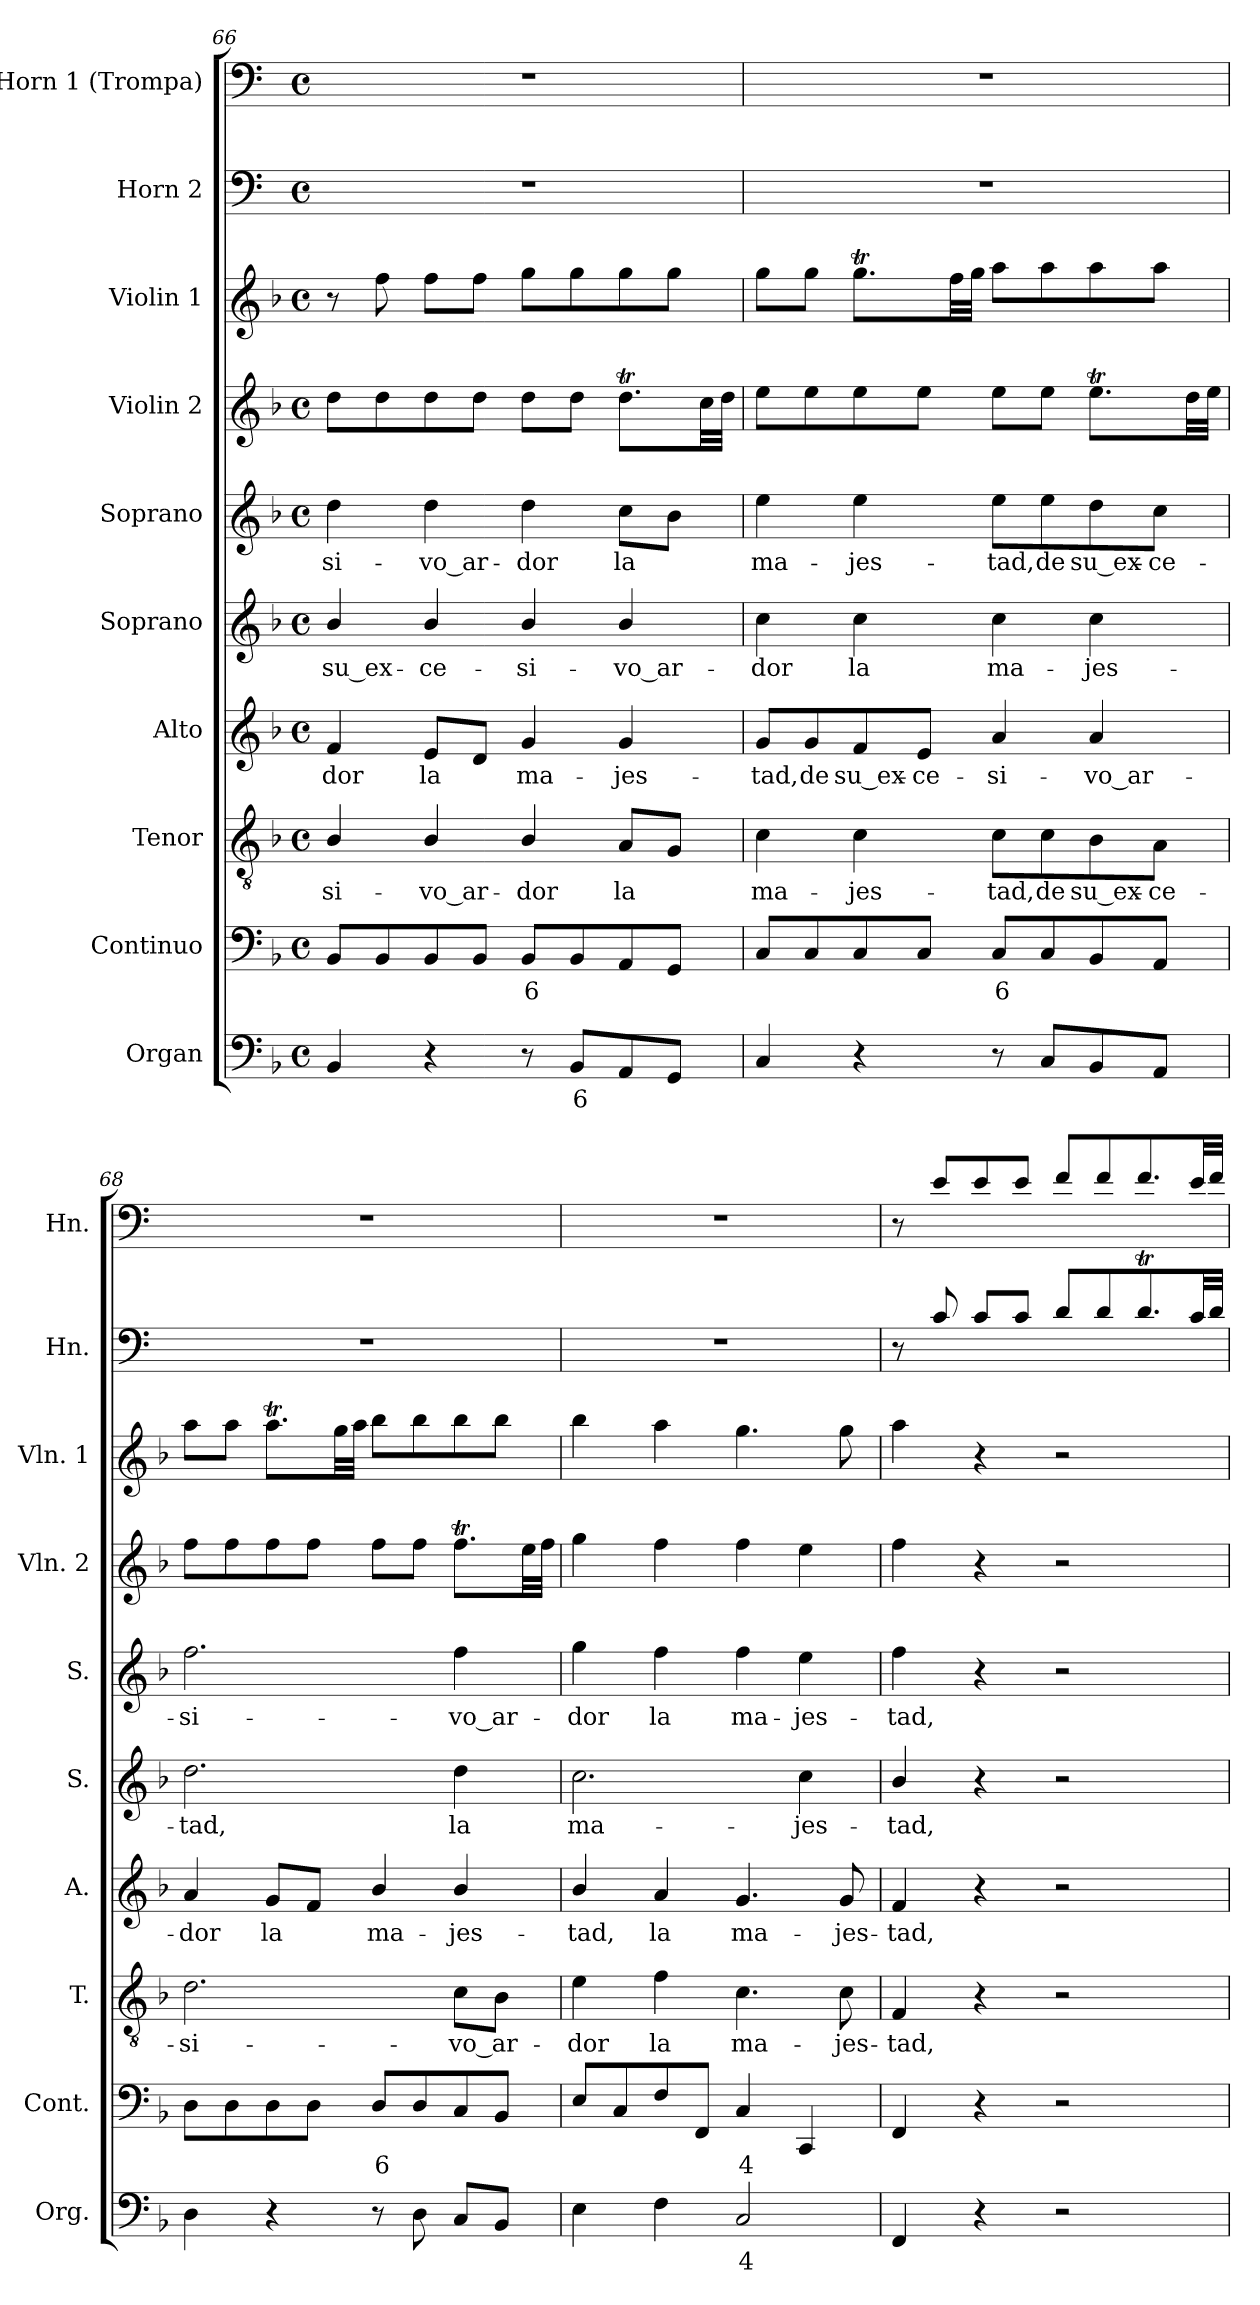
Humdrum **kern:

**kern	**text	**kern	**text	**kern	**text	**kern	**text	**kern	**text	**kern	**text	**kern	**kern	**kern	**kern
*part10	*part10	*part9	*part9	*part8	*part8	*part7	*part7	*part6	*part6	*part5	*part5	*part4	*part3	*part2	*part1
*staff10	*staff10	*staff9	*staff9	*staff8	*staff8	*staff7	*staff7	*staff6	*staff6	*staff5	*staff5	*staff4	*staff3	*staff2	*staff1
*I"Organ	*	*I"Continuo	*	*I"Tenor	*	*I"Alto	*	*I"Soprano	*	*I"Soprano	*	*I"Violin 2	*I"Violin 1	*I"Horn  2	*I"Horn  1 (Trompa)
*I'Org.	*	*I'Cont.	*	*I'T.	*	*I'A.	*	*I'S.	*	*I'S.	*	*I'Vln. 2	*I'Vln. 1	*I'Hn.	*I'Hn.
*clefF4	*	*clefF4	*	*clefGv2	*	*clefG2	*	*clefG2	*	*clefG2	*	*clefG2	*clefG2	*clefF4	*clefF4
*	*	*	*	*ITrd7c12	*	*	*	*	*	*	*	*	*	*ITrd4c7	*ITrd4c7
*k[b-]	*	*k[b-]	*	*k[b-]	*	*k[b-]	*	*k[b-]	*	*k[b-]	*	*k[b-]	*k[b-]	*k[b-]	*k[b-]
*M4/4	*	*M4/4	*	*M4/4	*	*M4/4	*	*M4/4	*	*M4/4	*	*M4/4	*M4/4	*M4/4	*M4/4
*met(c)	*	*met(c)	*	*met(c)	*	*met(c)	*	*met(c)	*	*met(c)	*	*met(c)	*met(c)	*met(c)	*met(c)
=66	=66	=66	=66	=66	=66	=66	=66	=66	=66	=66	=66	=66	=66	=66	=66
!	!	!	!	!	!LO:LY:b	!	!LO:LY:b	!	!LO:LY:b	!	!LO:LY:b	!	!	!	!
4BB-/	.	8BB-/L	.	4BB-/	-si-	4f/	-dor	4b-/	su_ex-	4dd\	-si-	8dd\L	8r	1r	1r
.	.	8BB-/	.	.	.	.	.	.	.	.	.	8dd\	8ff\	.	.
!	!	!	!	!	!LO:LY:b	!	!LO:LY:b	!	!LO:LY:b	!	!LO:LY:b	!	!	!	!
4r	.	8BB-/	.	4BB-/	-vo_ar-	8e/L	la	4b-/	-ce-	4dd\	-vo_ar-	8dd\	8ff\L	.	.
.	.	8BB-/J	.	.	.	8d/J	.	.	.	.	.	8dd\J	8ff\J	.	.
!	!	!	!LO:LY:b	!	!LO:LY:b	!	!LO:LY:b	!	!LO:LY:b	!	!LO:LY:b	!	!	!	!
8r	.	8BB-/L	6	4BB-/	-dor	4g/	ma-	4b-/	-si-	4dd\	-dor	8dd\L	8gg\L	.	.
!	!LO:LY:b	!	!	!	!	!	!	!	!	!	!	!	!	!	!
8BB-/L	6	8BB-/	.	.	.	.	.	.	.	.	.	8dd\J	8gg\	.	.
!	!	!	!	!	!LO:LY:b	!	!LO:LY:b	!	!LO:LY:b	!	!LO:LY:b	!	!	!	!
8AA/	.	8AA/	.	8AA/L	la	4g/	-jes-	4b-/	-vo_ar-	8cc\L	la	8.ddT\L	8gg\	.	.
8GG/J	.	8GG/J	.	8GG/J	.	.	.	.	.	8b-\J	.	.	8gg\J	.	.
.	.	.	.	.	.	.	.	.	.	.	.	32cc\LL	.	.	.
.	.	.	.	.	.	.	.	.	.	.	.	32dd\JJJ	.	.	.
=67	=67	=67	=67	=67	=67	=67	=67	=67	=67	=67	=67	=67	=67	=67	=67
!	!	!	!	!	!LO:LY:b	!	!LO:LY:b	!	!LO:LY:b	!	!LO:LY:b	!	!	!	!
4C/	.	8C/L	.	4C\	ma-	8g/L	-tad,	4cc\	-dor	4ee\	ma-	8ee\L	8gg\L	1r	1r
!	!	!	!	!	!	!	!LO:LY:b	!	!	!	!	!	!	!	!
.	.	8C/	.	.	.	8g/	de	.	.	.	.	8ee\	8gg\J	.	.
!	!	!	!	!	!LO:LY:b	!	!LO:LY:b	!	!LO:LY:b	!	!LO:LY:b	!	!	!	!
4r	.	8C/	.	4C\	-jes-	8f/	su_ex-	4cc\	la	4ee\	-jes-	8ee\	8.ggT\L	.	.
!	!	!	!	!	!	!	!LO:LY:b	!	!	!	!	!	!	!	!
.	.	8C/J	.	.	.	8e/J	-ce-	.	.	.	.	8ee\J	.	.	.
.	.	.	.	.	.	.	.	.	.	.	.	.	32ff\LL	.	.
.	.	.	.	.	.	.	.	.	.	.	.	.	32gg\JJJ	.	.
!	!	!	!LO:LY:b	!	!LO:LY:b	!	!LO:LY:b	!	!LO:LY:b	!	!LO:LY:b	!	!	!	!
8r	.	8C/L	6	8C\L	-tad,	4a/	-si-	4cc\	ma-	8ee\L	-tad,	8ee\L	8aa\L	.	.
!	!	!	!	!	!LO:LY:b	!	!	!	!	!	!LO:LY:b	!	!	!	!
8C/L	.	8C/	.	8C\	de	.	.	.	.	8ee\	de	8ee\J	8aa\	.	.
!	!	!	!	!	!LO:LY:b	!	!LO:LY:b	!	!LO:LY:b	!	!LO:LY:b	!	!	!	!
8BB-/	.	8BB-/	.	8BB-\	su_ex-	4a/	-vo_ar-	4cc\	-jes-	8dd\	su_ex-	8.eet\L	8aa\	.	.
!	!	!	!	!	!LO:LY:b	!	!	!	!	!	!LO:LY:b	!	!	!	!
8AA/J	.	8AA/J	.	8AA\J	-ce-	.	.	.	.	8cc\J	-ce-	.	8aa\J	.	.
.	.	.	.	.	.	.	.	.	.	.	.	32dd\LL	.	.	.
.	.	.	.	.	.	.	.	.	.	.	.	32ee\JJJ	.	.	.
!!LO:PB:g=z
=68	=68	=68	=68	=68	=68	=68	=68	=68	=68	=68	=68	=68	=68	=68	=68
!	!	!	!	!	!LO:LY:b	!	!LO:LY:b	!	!LO:LY:b	!	!LO:LY:b	!	!	!	!
4D\	.	8D\L	.	2.D\	-si-	4a/	-dor	2.dd\	-tad,	2.ff\	-si-	8ff\L	8aa\L	1r	1r
.	.	8D\	.	.	.	.	.	.	.	.	.	8ff\	8aa\J	.	.
!	!	!	!	!	!	!	!LO:LY:b	!	!	!	!	!	!	!	!
4r	.	8D\	.	.	.	8g/L	la	.	.	.	.	8ff\	8.aat\L	.	.
.	.	8D\J	.	.	.	8f/J	.	.	.	.	.	8ff\J	.	.	.
.	.	.	.	.	.	.	.	.	.	.	.	.	32gg\LL	.	.
.	.	.	.	.	.	.	.	.	.	.	.	.	32aa\JJJ	.	.
!	!	!	!LO:LY:b	!	!	!	!LO:LY:b	!	!	!	!	!	!	!	!
8r	.	8D/L	6	.	.	4b-/	ma-	.	.	.	.	8ff\L	8bb-\L	.	.
8D\	.	8D/	.	.	.	.	.	.	.	.	.	8ff\J	8bb-\	.	.
!	!	!	!	!	!LO:LY:b	!	!LO:LY:b	!	!LO:LY:b	!	!LO:LY:b	!	!	!	!
8C/L	.	8C/	.	8C\L	-vo_ar-	4b-/	-jes-	4dd\	la	4ff\	-vo_ar-	8.ffT\L	8bb-\	.	.
8BB-/J	.	8BB-/J	.	8BB-\J	.	.	.	.	.	.	.	.	8bb-\J	.	.
.	.	.	.	.	.	.	.	.	.	.	.	32ee\LL	.	.	.
.	.	.	.	.	.	.	.	.	.	.	.	32ff\JJJ	.	.	.
=69	=69	=69	=69	=69	=69	=69	=69	=69	=69	=69	=69	=69	=69	=69	=69
!	!	!	!	!	!LO:LY:b	!	!LO:LY:b	!	!LO:LY:b	!	!LO:LY:b	!	!	!	!
4E\	.	8E/L	.	4E\	-dor	4b-/	-tad,	2.cc\	ma-	4gg\	-dor	4gg\	4bb-\	1r	1r
.	.	8C/	.	.	.	.	.	.	.	.	.	.	.	.	.
!	!	!	!	!	!LO:LY:b	!	!LO:LY:b	!	!	!	!LO:LY:b	!	!	!	!
4F\	.	8F/	.	4F\	la	4a/	la	.	.	4ff\	la	4ff\	4aa\	.	.
.	.	8FF/J	.	.	.	.	.	.	.	.	.	.	.	.	.
!	!LO:LY:b	!	!LO:LY:b	!	!LO:LY:b	!	!LO:LY:b	!	!	!	!LO:LY:b	!	!	!	!
2C/	4	4C/	4	4.C\	ma-	4.g/	ma-	.	.	4ff\	ma-	4ff\	4.gg\	.	.
!	!	!	!	!	!	!	!	!	!LO:LY:b	!	!LO:LY:b	!	!	!	!
.	.	4CC/	.	.	.	.	.	4cc\	-jes-	4ee\	-jes-	4ee\	.	.	.
!	!	!	!	!	!LO:LY:b	!	!LO:LY:b	!	!	!	!	!	!	!	!
.	.	.	.	8C\	-jes-	8g/	-jes-	.	.	.	.	.	8gg\	.	.
=70	=70	=70	=70	=70	=70	=70	=70	=70	=70	=70	=70	=70	=70	=70	=70
!	!	!	!	!	!LO:LY:b	!	!LO:LY:b	!	!LO:LY:b	!	!LO:LY:b	!	!	!	!
4FF/	.	4FF/	.	4FF/	-tad,	4f/	-tad,	4b-/	-tad,	4ff\	-tad,	4ff\	4aa\	8r	8r
.	.	.	.	.	.	.	.	.	.	.	.	.	.	8F/	8A/L
4r	.	4r	.	4r	.	4r	.	4r	.	4r	.	4r	4r	8F/L	8A/
.	.	.	.	.	.	.	.	.	.	.	.	.	.	8F/J	8A/J
2r	.	2r	.	2r	.	2r	.	2r	.	2r	.	2r	2r	8G/L	8B-/L
.	.	.	.	.	.	.	.	.	.	.	.	.	.	8G/	8B-/
.	.	.	.	.	.	.	.	.	.	.	.	.	.	8.GT/	8.B-/
.	.	.	.	.	.	.	.	.	.	.	.	.	.	32F/LL	32A/LL
.	.	.	.	.	.	.	.	.	.	.	.	.	.	32G/JJJ	32B-/JJJ
=	=	=	=	=	=	=	=	=	=	=	=	=	=	=	=
*-	*-	*-	*-	*-	*-	*-	*-	*-	*-	*-	*-	*-	*-	*-	*-
